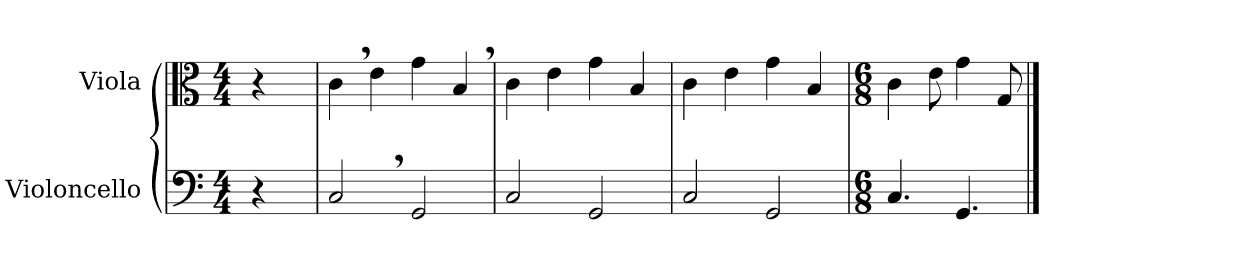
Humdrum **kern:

**kern	**kern
*part2	*part1
*staff2	*staff1
*I"Violoncello	*I"Viola
*I'Vc.	*I'Vla.
*clefF4	*clefC3
*k[]	*k[]
*M4/4	*M4/4
=1	=1
4r	4r
=2	=2
2C,/	4c,\
.	4e\
2GG/	4g\
.	4B,/
=3	=3
2CZ/	4cZ\
.	4eZ\
2GG/	4g\
.	4BZ/
=4	=4
2C/	4c\
.	4eZ\
2GG/	4g\
.	4B/
=5	=5
*M6/8	*M6/8
4.CZ/	4cZ\
.	8eZ\
4.GG/	4gZ\
.	8GZ/
==	==
*-	*-
